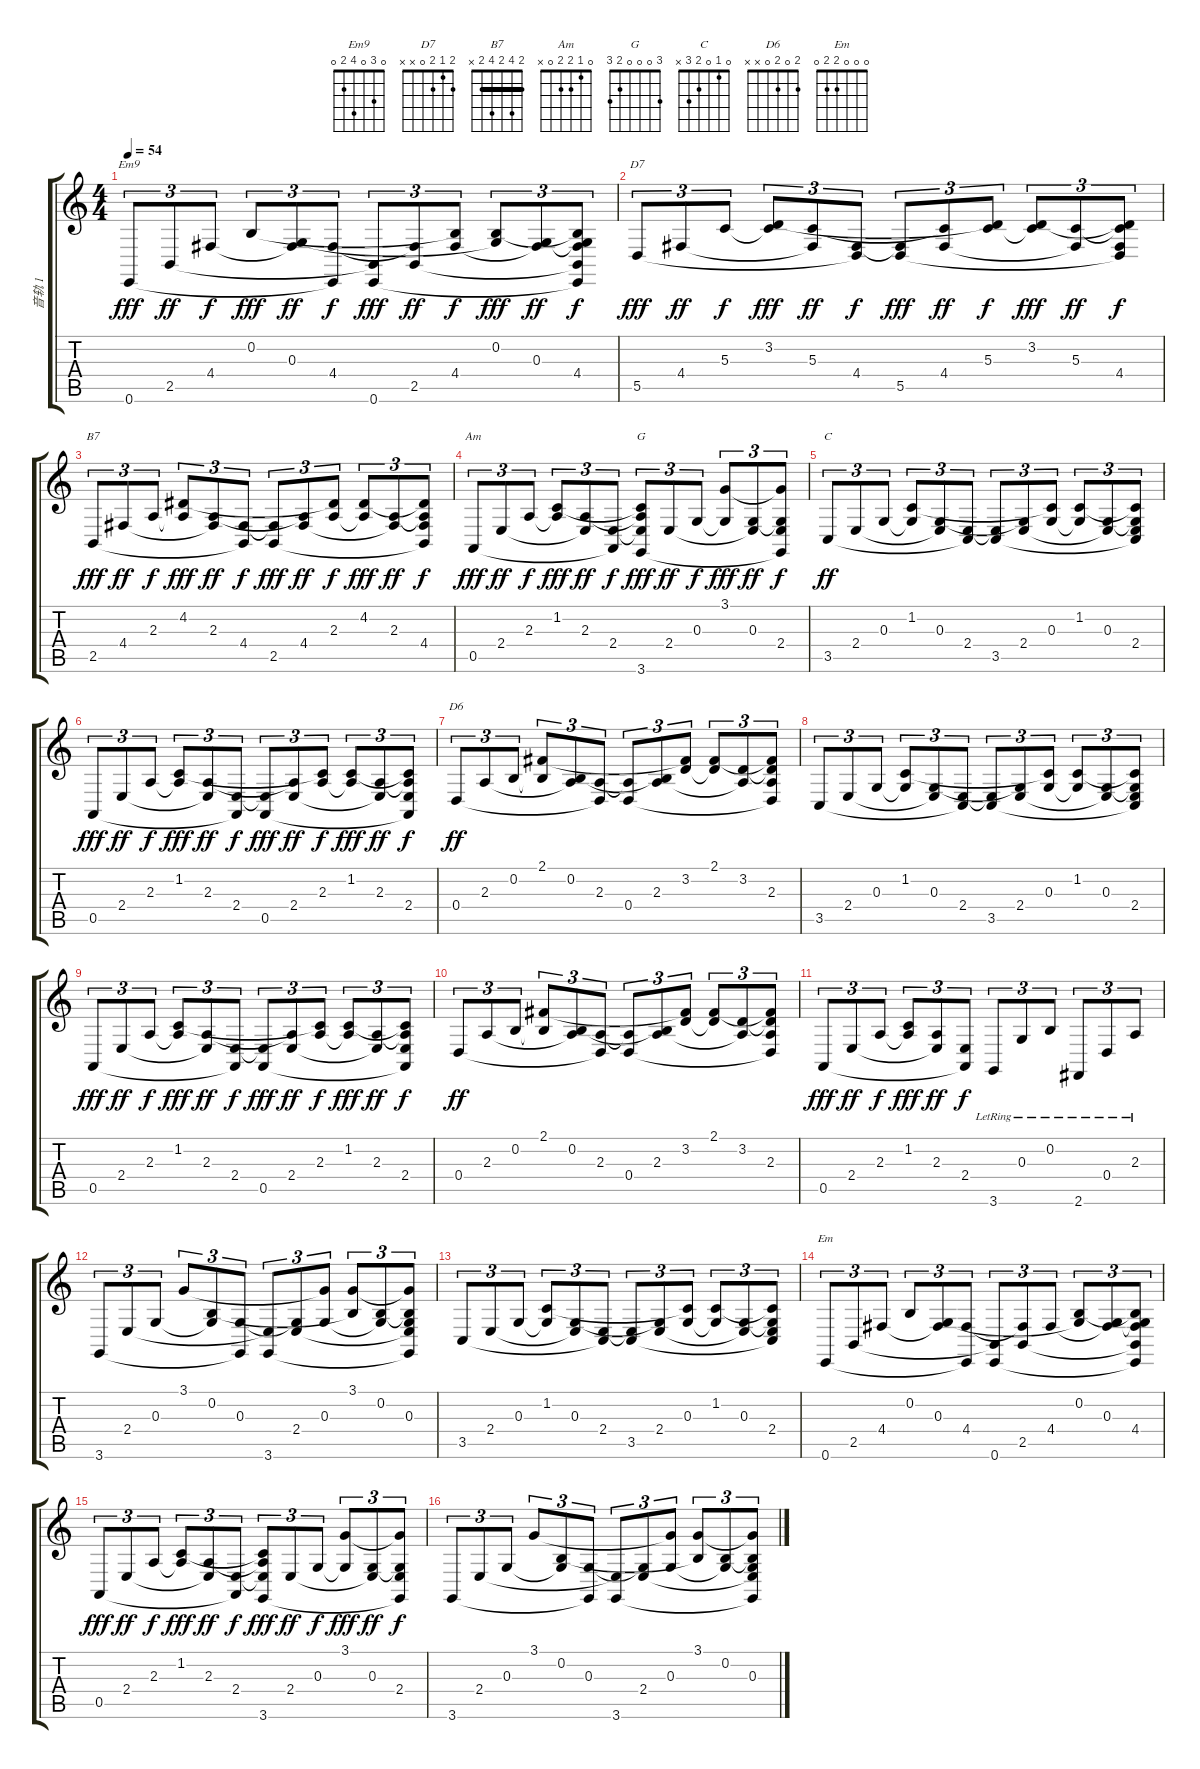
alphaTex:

\track ("音轨 1" "音轨 1") {instrument acousticgrandpiano}
\staff {score tabs}
\tuning (E4 B3 G3 D3 A2 E2) {hide}
\chord ("Em9" 0 3 0 4 2 0)
\chord ("D7" 2 1 2 0 x x)
\chord ("B7" 2 4 2 4 2 x) {barre 2}
\chord ("Am" 0 1 2 2 0 x)
\chord ("G" 3 0 0 0 2 3)
\chord ("C" 0 1 0 2 3 x)
\chord ("D6" 2 0 2 0 x x)
\chord ("Em" 0 0 0 2 2 0)
\ts (4 4)
\tempo 54
\clef g2
\ks c
0.6.8{tu (3 2) ch "Em9" dy fff} 2.5.8{tu (3 2) dy ff} 4.4.8{tu (3 2) dy f} 0.2.8{tu (3 2) dy fff} (0.3 4.4{t}).8{tu (3 2) dy ff} (4.4 0.6{t}).8{tu (3 2) dy f} (2.5{t} 0.6).8{tu (3 2) dy fff} (4.4{t} 2.5).8{tu (3 2) dy ff} (0.2{t} 4.4).8{tu (3 2) dy f} (0.2 0.3{t}).8{tu (3 2) dy fff} (0.3 4.4{t}).8{tu (3 2) dy ff} (0.2{t} 0.3{t} 4.4 2.5{t} 0.6{t}).8{tu (3 2) dy f} |
5.5.8{tu (3 2) ch "D7" dy fff} 4.4.8{tu (3 2) dy ff} 5.3.8{tu (3 2) dy f} (3.2 5.3{t}).8{tu (3 2) dy fff} (5.3 4.4{t}).8{tu (3 2) dy ff} (4.4 5.5{t}).8{tu (3 2) dy f} (4.4{t} 5.5).8{tu (3 2) dy fff} (5.3{t} 4.4).8{tu (3 2) dy ff} (3.2{t} 5.3).8{tu (3 2) dy f} (3.2 5.3{t}).8{tu (3 2) dy fff} (5.3 4.4{t}).8{tu (3 2) dy ff} (3.2{t} 5.3{t} 4.4 5.5{t}).8{tu (3 2) dy f} |
2.5.8{tu (3 2) ch "B7" dy fff} 4.4.8{tu (3 2) dy ff} 2.3.8{tu (3 2) dy f} (4.2 2.3{t}).8{tu (3 2) dy fff} (2.3 4.4{t}).8{tu (3 2) dy ff} (4.4 2.5{t}).8{tu (3 2) dy f} (4.4{t} 2.5).8{tu (3 2) dy fff} (2.3{t} 4.4).8{tu (3 2) dy ff} (4.2{t} 2.3).8{tu (3 2) dy f} (4.2 2.3{t}).8{tu (3 2) dy fff} (2.3 4.4{t}).8{tu (3 2) dy ff} (4.2{t} 2.3{t} 4.4 2.5{t}).8{tu (3 2) dy f} |
0.5.8{tu (3 2) ch "Am" dy fff} 2.4.8{tu (3 2) dy ff} 2.3.8{tu (3 2) dy f} (1.2 2.3{t}).8{tu (3 2) dy fff} (2.3 2.4{t}).8{tu (3 2) dy ff} (2.4 0.5{t}).8{tu (3 2) dy f} (1.2{t} 2.3{t} 2.4{t} 3.6).8{tu (3 2) ch "G" dy fff} 2.4.8{tu (3 2) dy ff} 0.3.8{tu (3 2) dy f} (3.1 0.3{t}).8{tu (3 2) dy fff} (0.3 2.4{t}).8{tu (3 2) dy ff} (3.1{t} 0.3{t} 2.4 3.6{t}).8{tu (3 2) dy f} |
3.5.8{tu (3 2) ch "C" dy ff} 2.4.8{tu (3 2)} 0.3.8{tu (3 2)} (1.2 0.3{t}).8{tu (3 2)} (0.3 2.4{t}).8{tu (3 2)} (2.4 3.5{t}).8{tu (3 2)} (2.4{t} 3.5).8{tu (3 2)} (0.3{t} 2.4).8{tu (3 2)} (1.2{t} 0.3).8{tu (3 2)} (1.2 0.3{t}).8{tu (3 2)} (0.3 2.4{t}).8{tu (3 2)} (1.2{t} 0.3{t} 2.4 3.5{t}).8{tu (3 2)} |
0.5.8{tu (3 2) dy fff} 2.4.8{tu (3 2) dy ff} 2.3.8{tu (3 2) dy f} (1.2 2.3{t}).8{tu (3 2) dy fff} (2.3 2.4{t}).8{tu (3 2) dy ff} (2.4 0.5{t}).8{tu (3 2) dy f} (2.4{t} 0.5).8{tu (3 2) dy fff} (2.3{t} 2.4).8{tu (3 2) dy ff} (1.2{t} 2.3).8{tu (3 2) dy f} (1.2 2.3{t}).8{tu (3 2) dy fff} (2.3 2.4{t}).8{tu (3 2) dy ff} (1.2{t} 2.3{t} 2.4 0.5{t}).8{tu (3 2) dy f} |
0.4.8{tu (3 2) ch "D6" dy ff} 2.3.8{tu (3 2)} 0.2.8{tu (3 2)} (2.1 0.2{t}).8{tu (3 2)} (0.2 2.3{t}).8{tu (3 2)} (2.3 0.4{t}).8{tu (3 2)} (2.3{t} 0.4).8{tu (3 2)} (0.2{t} 2.3).8{tu (3 2)} (2.1{t} 3.2).8{tu (3 2)} (2.1 3.2{t}).8{tu (3 2)} (3.2 2.3{t}).8{tu (3 2)} (2.1{t} 3.2{t} 2.3 0.4{t}).8{tu (3 2)} |
3.5.8{tu (3 2)} 2.4.8{tu (3 2)} 0.3.8{tu (3 2)} (1.2 0.3{t}).8{tu (3 2)} (0.3 2.4{t}).8{tu (3 2)} (2.4 3.5{t}).8{tu (3 2)} (2.4{t} 3.5).8{tu (3 2)} (0.3{t} 2.4).8{tu (3 2)} (1.2{t} 0.3).8{tu (3 2)} (1.2 0.3{t}).8{tu (3 2)} (0.3 2.4{t}).8{tu (3 2)} (1.2{t} 0.3{t} 2.4 3.5{t}).8{tu (3 2)} |
0.5.8{tu (3 2) dy fff} 2.4.8{tu (3 2) dy ff} 2.3.8{tu (3 2) dy f} (1.2 2.3{t}).8{tu (3 2) dy fff} (2.3 2.4{t}).8{tu (3 2) dy ff} (2.4 0.5{t}).8{tu (3 2) dy f} (2.4{t} 0.5).8{tu (3 2) dy fff} (2.3{t} 2.4).8{tu (3 2) dy ff} (1.2{t} 2.3).8{tu (3 2) dy f} (1.2 2.3{t}).8{tu (3 2) dy fff} (2.3 2.4{t}).8{tu (3 2) dy ff} (1.2{t} 2.3{t} 2.4 0.5{t}).8{tu (3 2) dy f} |
0.4.8{tu (3 2) dy ff} 2.3.8{tu (3 2)} 0.2.8{tu (3 2)} (2.1 0.2{t}).8{tu (3 2)} (0.2 2.3{t}).8{tu (3 2)} (2.3 0.4{t}).8{tu (3 2)} (2.3{t} 0.4).8{tu (3 2)} (0.2{t} 2.3).8{tu (3 2)} (2.1{t} 3.2).8{tu (3 2)} (2.1 3.2{t}).8{tu (3 2)} (3.2 2.3{t}).8{tu (3 2)} (2.1{t} 3.2{t} 2.3 0.4{t}).8{tu (3 2)} |
0.5.8{tu (3 2) dy fff} 2.4.8{tu (3 2) dy ff} 2.3.8{tu (3 2) dy f} (1.2 2.3{t}).8{tu (3 2) dy fff} (2.3 2.4{t}).8{tu (3 2) dy ff} (2.4 0.5{t}).8{tu (3 2) dy f} 3.6{lr}.8{tu (3 2)} 0.3{lr}.8{tu (3 2)} 0.2{lr}.8{tu (3 2)} 2.6{lr}.8{tu (3 2)} 0.4{lr}.8{tu (3 2)} 2.3{lr}.8{tu (3 2)} |
3.6.8{tu (3 2)} 2.4.8{tu (3 2)} 0.3.8{tu (3 2)} 3.1.8{tu (3 2)} (0.2 0.3{t}).8{tu (3 2)} (0.3 3.6{t}).8{tu (3 2)} (2.4{t} 3.6).8{tu (3 2)} (0.3{t} 2.4).8{tu (3 2)} (3.1{t} 0.3).8{tu (3 2)} (3.1 0.2{t}).8{tu (3 2)} (0.2 0.3{t}).8{tu (3 2)} (3.1{t} 0.2{t} 0.3 2.4{t} 3.6{t}).8{tu (3 2)} |
3.5.8{tu (3 2)} 2.4.8{tu (3 2)} 0.3.8{tu (3 2)} (1.2 0.3{t}).8{tu (3 2)} (0.3 2.4{t}).8{tu (3 2)} (2.4 3.5{t}).8{tu (3 2)} (2.4{t} 3.5).8{tu (3 2)} (0.3{t} 2.4).8{tu (3 2)} (1.2{t} 0.3).8{tu (3 2)} (1.2 0.3{t}).8{tu (3 2)} (0.3 2.4{t}).8{tu (3 2)} (1.2{t} 0.3{t} 2.4 3.5{t}).8{tu (3 2)} |
0.6.8{tu (3 2) ch "Em"} 2.5.8{tu (3 2)} 4.4.8{tu (3 2)} 0.2.8{tu (3 2)} (0.3 4.4{t}).8{tu (3 2)} (4.4 0.6{t}).8{tu (3 2)} (2.5{t} 0.6).8{tu (3 2)} (4.4{t} 2.5).8{tu (3 2)} 4.4.8{tu (3 2)} (0.2 0.3{t}).8{tu (3 2)} (0.3 4.4{t}).8{tu (3 2)} (0.2{t} 0.3{t} 4.4 2.5{t} 0.6{t}).8{tu (3 2)} |
0.5.8{tu (3 2) dy fff} 2.4.8{tu (3 2) dy ff} 2.3.8{tu (3 2) dy f} (1.2 2.3{t}).8{tu (3 2) dy fff} (2.3 2.4{t}).8{tu (3 2) dy ff} (2.4 0.5{t}).8{tu (3 2) dy f} (1.2{t} 2.3{t} 2.4{t} 3.6).8{tu (3 2) dy fff} 2.4.8{tu (3 2) dy ff} 0.3.8{tu (3 2) dy f} (3.1 0.3{t}).8{tu (3 2) dy fff} (0.3 2.4{t}).8{tu (3 2) dy ff} (3.1{t} 0.3{t} 2.4 3.6{t}).8{tu (3 2) dy f} |
3.6.8{tu (3 2)} 2.4.8{tu (3 2)} 0.3.8{tu (3 2)} 3.1.8{tu (3 2)} (0.2 0.3{t}).8{tu (3 2)} (0.3 3.6{t}).8{tu (3 2)} (2.4{t} 3.6).8{tu (3 2)} (0.3{t} 2.4).8{tu (3 2)} (3.1{t} 0.3).8{tu (3 2)} (3.1 0.2{t}).8{tu (3 2)} (0.2 0.3{t}).8{tu (3 2)} (3.1{t} 0.2{t} 0.3 2.4{t} 3.6{t}).8{tu (3 2)}
